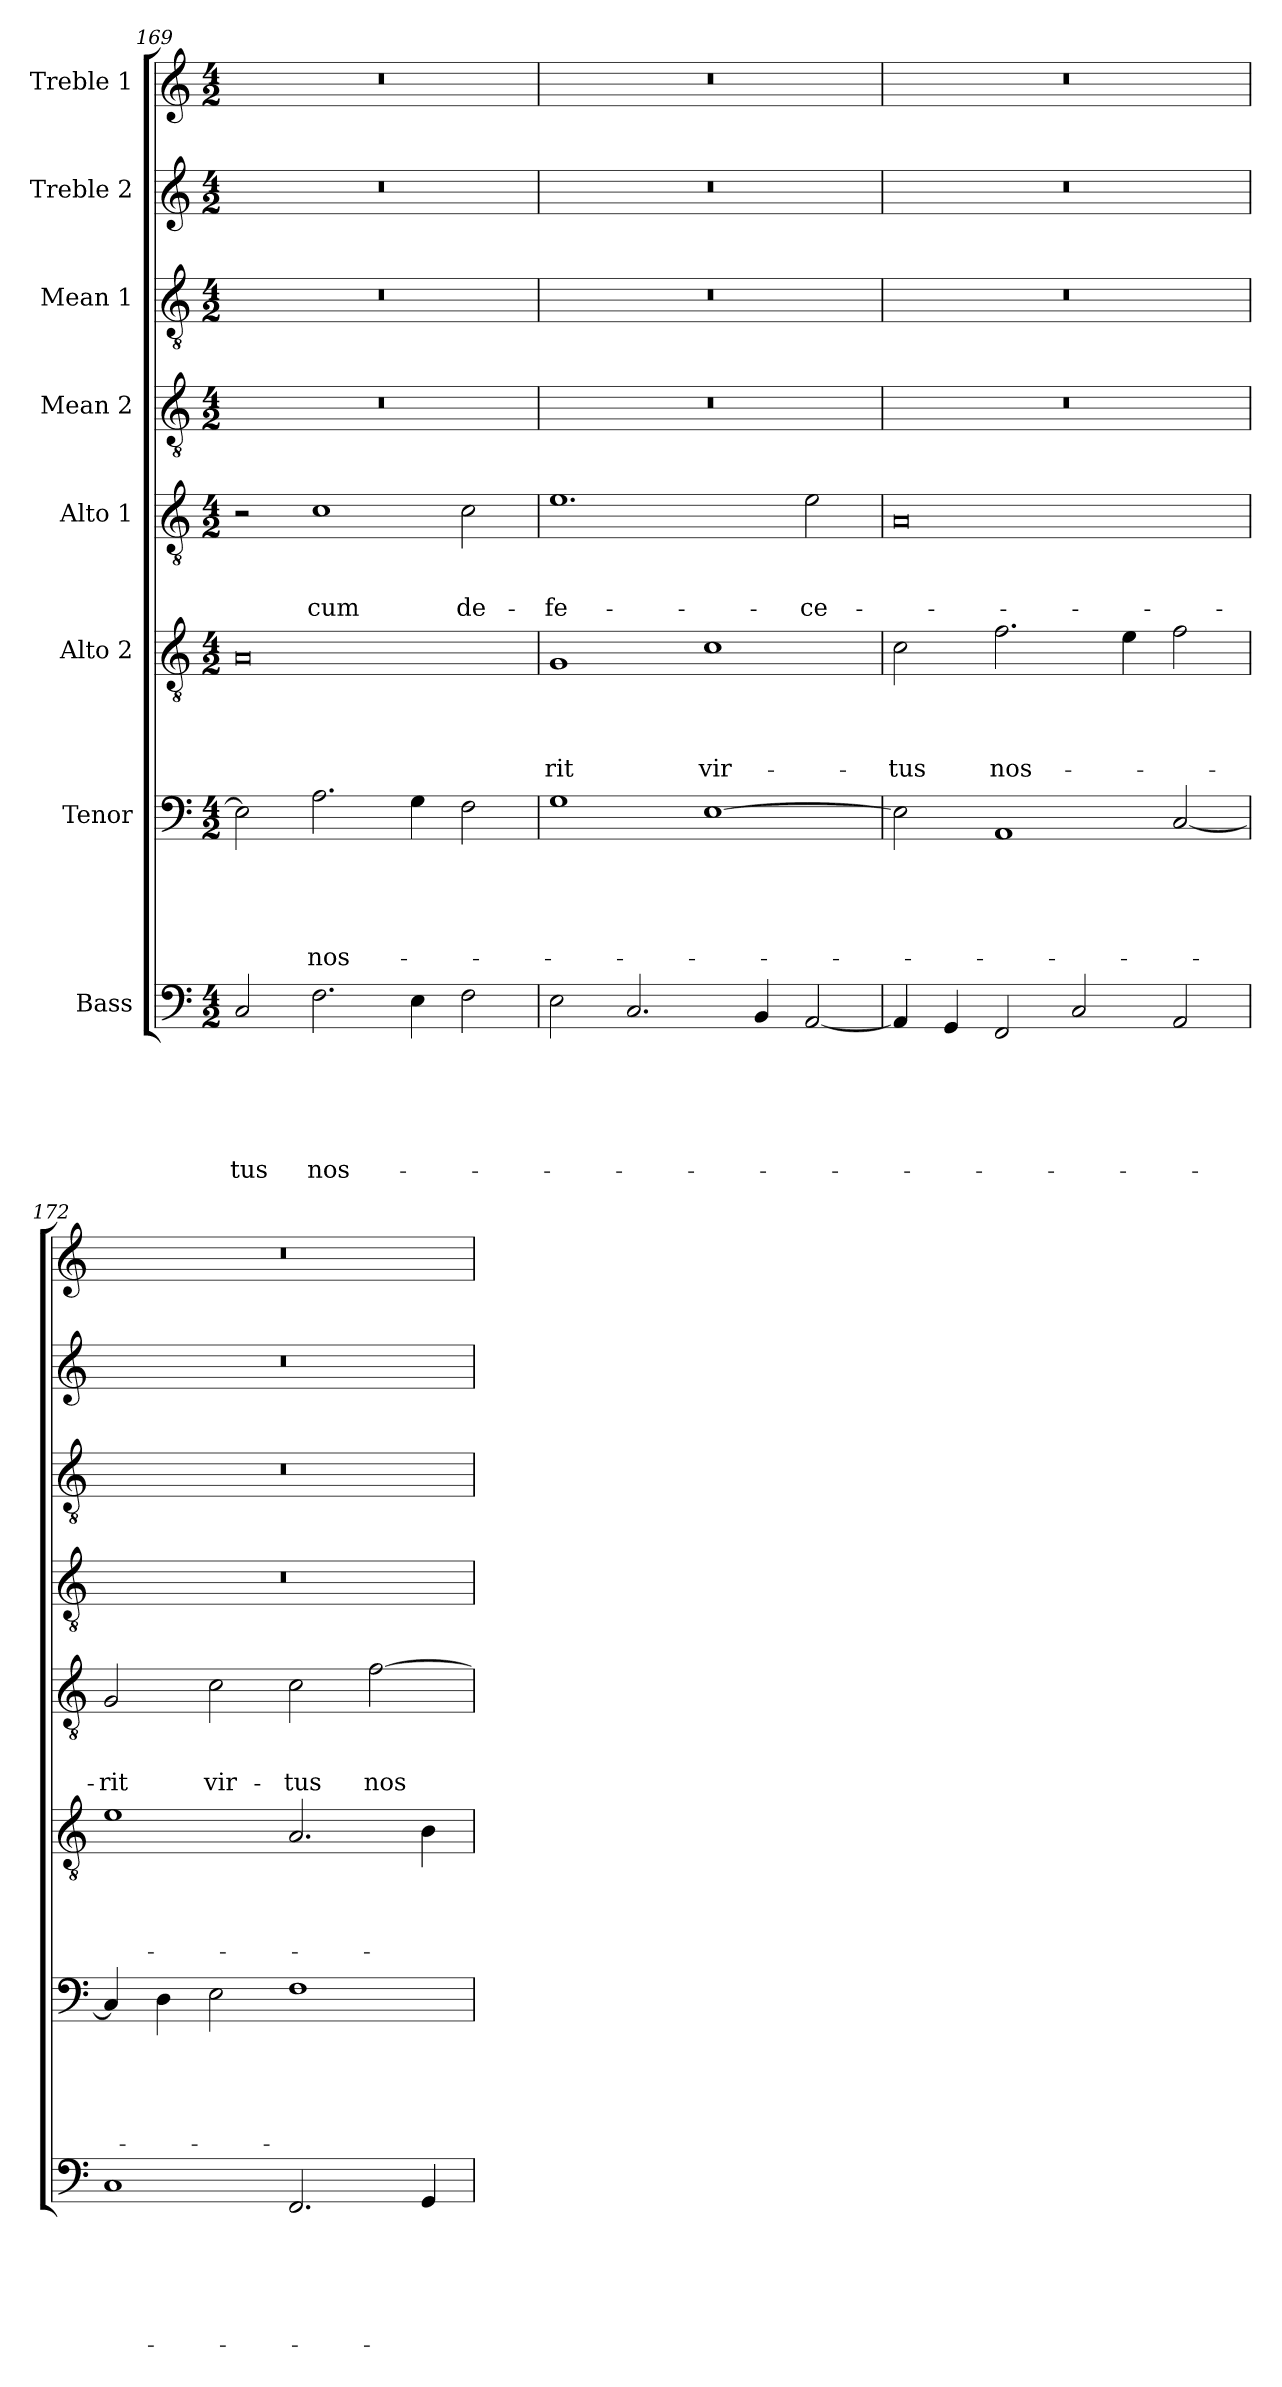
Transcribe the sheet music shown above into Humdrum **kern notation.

**kern	**text	**text	**text	**text	**text	**text	**kern	**text	**text	**text	**text	**text	**kern	**text	**text	**text	**text	**kern	**text	**text	**text	**kern	**kern	**kern	**kern
*part8	*part8	*part8	*part8	*part8	*part8	*part8	*part7	*part7	*part7	*part7	*part7	*part7	*part6	*part6	*part6	*part6	*part6	*part5	*part5	*part5	*part5	*part4	*part3	*part2	*part1
*staff8	*staff8	*staff8	*staff8	*staff8	*staff8	*staff8	*staff7	*staff7	*staff7	*staff7	*staff7	*staff7	*staff6	*staff6	*staff6	*staff6	*staff6	*staff5	*staff5	*staff5	*staff5	*staff4	*staff3	*staff2	*staff1
*I"Bass	*	*	*	*	*	*	*I"Tenor	*	*	*	*	*	*I"Alto 2	*	*	*	*	*I"Alto 1	*	*	*	*I"Mean 2	*I"Mean 1	*I"Treble 2	*I"Treble 1
!!LO:LB:g=z
*clefF4	*	*	*	*	*	*	*clefF4	*	*	*	*	*	*clefGv2	*	*	*	*	*clefGv2	*	*	*	*clefGv2	*clefGv2	*clefG2	*clefG2
*k[]	*	*	*	*	*	*	*k[]	*	*	*	*	*	*k[]	*	*	*	*	*k[]	*	*	*	*k[]	*k[]	*k[]	*k[]
*C:	*	*	*	*	*	*	*C:	*	*	*	*	*	*C:	*	*	*	*	*C:	*	*	*	*C:	*C:	*C:	*C:
*M4/2	*	*	*	*	*	*	*M4/2	*	*	*	*	*	*M4/2	*	*	*	*	*M4/2	*	*	*	*M4/2	*M4/2	*M4/2	*M4/2
=169	=169	=169	=169	=169	=169	=169	=169	=169	=169	=169	=169	=169	=169	=169	=169	=169	=169	=169	=169	=169	=169	=169	=169	=169	=169
2C/	.	.	.	.	.	-tus	2E\]	.	.	.	.	.	0A	.	.	.	.	2r	.	.	.	0r	0r	0r	0r
2.F\	.	.	.	.	.	nos-	2.A\	.	.	.	.	nos-	.	.	.	.	.	1c	.	.	cum	.	.	.	.
4E\	.	.	.	.	.	.	4G\	.	.	.	.	.	.	.	.	.	.	.	.	.	.	.	.	.	.
2F\	.	.	.	.	.	.	2F\	.	.	.	.	.	.	.	.	.	.	2c\	.	.	de-	.	.	.	.
=170	=170	=170	=170	=170	=170	=170	=170	=170	=170	=170	=170	=170	=170	=170	=170	=170	=170	=170	=170	=170	=170	=170	=170	=170	=170
2E\	.	.	.	.	.	.	1G	.	.	.	.	.	1G	.	.	.	-rit	1.e	.	.	-fe-	0r	0r	0r	0r
2.C/	.	.	.	.	.	.	.	.	.	.	.	.	.	.	.	.	.	.	.	.	.	.	.	.	.
.	.	.	.	.	.	.	[1E	.	.	.	.	.	1c	.	.	.	vir-	.	.	.	.	.	.	.	.
4BB/	.	.	.	.	.	.	.	.	.	.	.	.	.	.	.	.	.	.	.	.	.	.	.	.	.
[2AA/	.	.	.	.	.	.	.	.	.	.	.	.	.	.	.	.	.	2e\	.	.	-ce-	.	.	.	.
=171	=171	=171	=171	=171	=171	=171	=171	=171	=171	=171	=171	=171	=171	=171	=171	=171	=171	=171	=171	=171	=171	=171	=171	=171	=171
4AA/]	.	.	.	.	.	.	2E\]	.	.	.	.	.	2c\	.	.	.	-tus	0A	.	.	.	0r	0r	0r	0r
4GG/	.	.	.	.	.	.	.	.	.	.	.	.	.	.	.	.	.	.	.	.	.	.	.	.	.
2FF/	.	.	.	.	.	.	1AA	.	.	.	.	.	2.f\	.	.	.	nos-	.	.	.	.	.	.	.	.
2C/	.	.	.	.	.	.	.	.	.	.	.	.	.	.	.	.	.	.	.	.	.	.	.	.	.
.	.	.	.	.	.	.	.	.	.	.	.	.	4e\	.	.	.	.	.	.	.	.	.	.	.	.
2AA/	.	.	.	.	.	.	[2C/	.	.	.	.	.	2f\	.	.	.	.	.	.	.	.	.	.	.	.
=172	=172	=172	=172	=172	=172	=172	=172	=172	=172	=172	=172	=172	=172	=172	=172	=172	=172	=172	=172	=172	=172	=172	=172	=172	=172
1C	.	.	.	.	.	.	4C/]	.	.	.	.	.	1e	.	.	.	.	2G/	.	.	-rit	0r	0r	0r	0r
.	.	.	.	.	.	.	4D\	.	.	.	.	.	.	.	.	.	.	.	.	.	.	.	.	.	.
.	.	.	.	.	.	.	2E\	.	.	.	.	.	.	.	.	.	.	2c\	.	.	vir-	.	.	.	.
2.FF/	.	.	.	.	.	.	1F	.	.	.	.	.	2.A/	.	.	.	.	2c\	.	.	-tus	.	.	.	.
.	.	.	.	.	.	.	.	.	.	.	.	.	.	.	.	.	.	[2f\	.	.	nos-	.	.	.	.
4GG/	.	.	.	.	.	.	.	.	.	.	.	.	4B\	.	.	.	.	.	.	.	.	.	.	.	.
=	=	=	=	=	=	=	=	=	=	=	=	=	=	=	=	=	=	=	=	=	=	=	=	=	=
*-	*-	*-	*-	*-	*-	*-	*-	*-	*-	*-	*-	*-	*-	*-	*-	*-	*-	*-	*-	*-	*-	*-	*-	*-	*-
